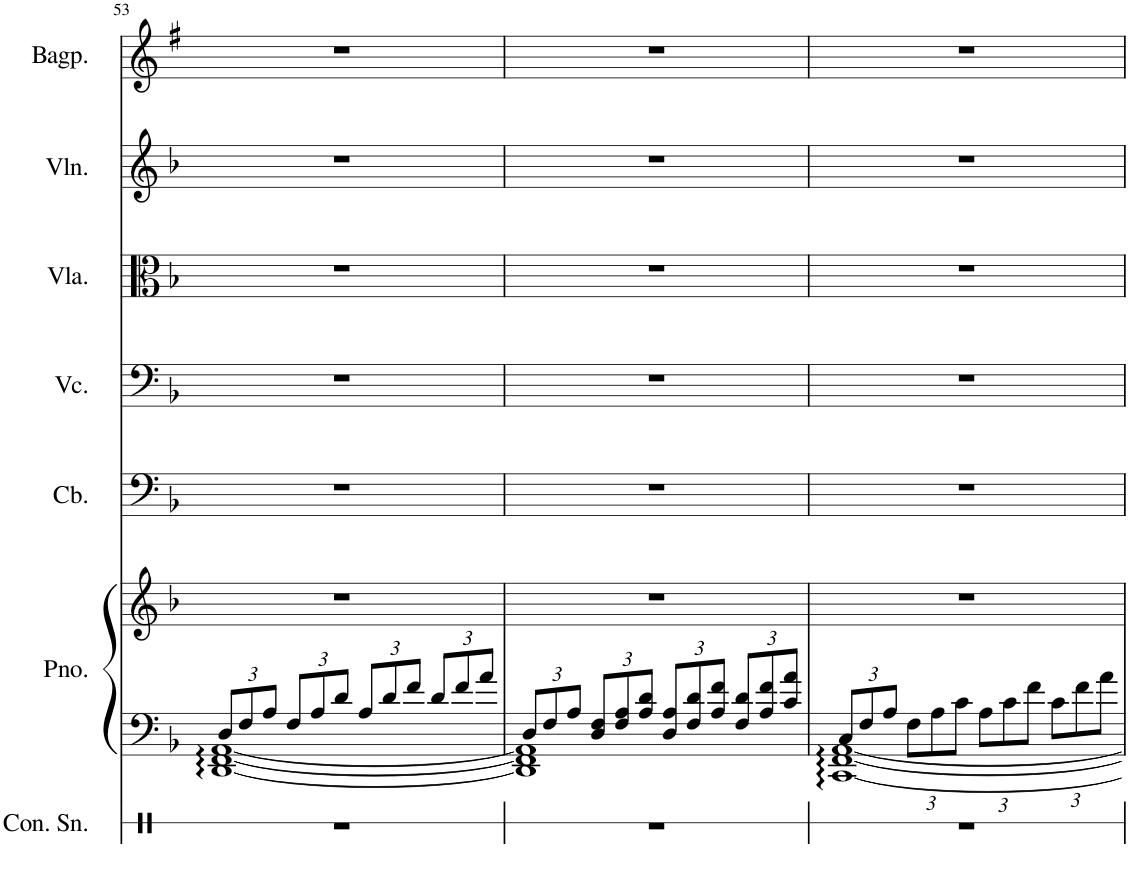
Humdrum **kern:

**kern	**kern	**kern	**kern	**kern	**kern	**kern	**kern
*part7	*part6	*part6	*part5	*part4	*part3	*part2	*part1
*staff8	*staff7	*staff6	*staff5	*staff4	*staff3	*staff2	*staff1
*I"Concert Snare Drum	*I"Piano	*	*I"Contrabass	*I"Violoncello	*I"Viola	*I"Violin	*I"Bagpipe
*I'Con. Sn.	*I'Pno.	*	*I'Cb.	*I'Vc.	*I'Vla.	*I'Vln.	*I'Bagp.
!!LO:PB:g=z
*clefX	*clefF4	*clefG2	*clefF4	*clefF4	*clefC3	*clefG2	*clefG2
*	*	*	*Trd7c12	*	*	*	*Trd1c2
*k[]	*k[b-]	*k[b-]	*k[b-]	*k[b-]	*k[b-]	*k[b-]	*k[f#]
*M4/4	*M4/4	*M4/4	*M4/4	*M4/4	*M4/4	*M4/4	*M4/4
=53	=53	=53	=53	=53	=53	=53	=53
*	*^	*	*	*	*	*	*
*	*	*Xbrackettup	*	*	*	*	*	*
1r	[<1DD [<1FF [<1AA	12D/L	1r	1r	1r	1r	1r	1r
.	.	12F/	.	.	.	.	.	.
.	.	12A/J	.	.	.	.	.	.
.	.	12F/L	.	.	.	.	.	.
.	.	12A/	.	.	.	.	.	.
.	.	12d/J	.	.	.	.	.	.
.	.	12A/L	.	.	.	.	.	.
.	.	12d/	.	.	.	.	.	.
.	.	12f/J	.	.	.	.	.	.
.	.	12d/L	.	.	.	.	.	.
.	.	12f/	.	.	.	.	.	.
.	.	12a/J	.	.	.	.	.	.
=54	=54	=54	=54	=54	=54	=54	=54	=54
1r	1DD] 1FF] 1AA]	12D/L	1r	1r	1r	1r	1r	1r
.	.	12F/	.	.	.	.	.	.
.	.	12A/J	.	.	.	.	.	.
.	.	12D/ 12F/L	.	.	.	.	.	.
.	.	12F/ 12A/	.	.	.	.	.	.
.	.	12A/ 12d/J	.	.	.	.	.	.
.	.	12D/ 12A/L	.	.	.	.	.	.
.	.	12F/ 12d/	.	.	.	.	.	.
.	.	12A/ 12f/J	.	.	.	.	.	.
.	.	12F/ 12d/L	.	.	.	.	.	.
.	.	12A/ 12f/	.	.	.	.	.	.
.	.	12c/ 12a/J	.	.	.	.	.	.
=55	=55	=55	=55	=55	=55	=55	=55	=55
1r	[<1CC [<1FF [<1AA	12C/L	1r	1r	1r	1r	1r	1r
.	.	12F/	.	.	.	.	.	.
.	.	12A/J	.	.	.	.	.	.
.	.	12F\L	.	.	.	.	.	.
.	.	12A\	.	.	.	.	.	.
.	.	12c\J	.	.	.	.	.	.
.	.	12A\L	.	.	.	.	.	.
.	.	12c\	.	.	.	.	.	.
.	.	12f\J	.	.	.	.	.	.
.	.	12c\L	.	.	.	.	.	.
.	.	12f\	.	.	.	.	.	.
.	.	12a\J	.	.	.	.	.	.
*	*v	*v	*	*	*	*	*	*
=	=	=	=	=	=	=	=
*-	*-	*-	*-	*-	*-	*-	*-
